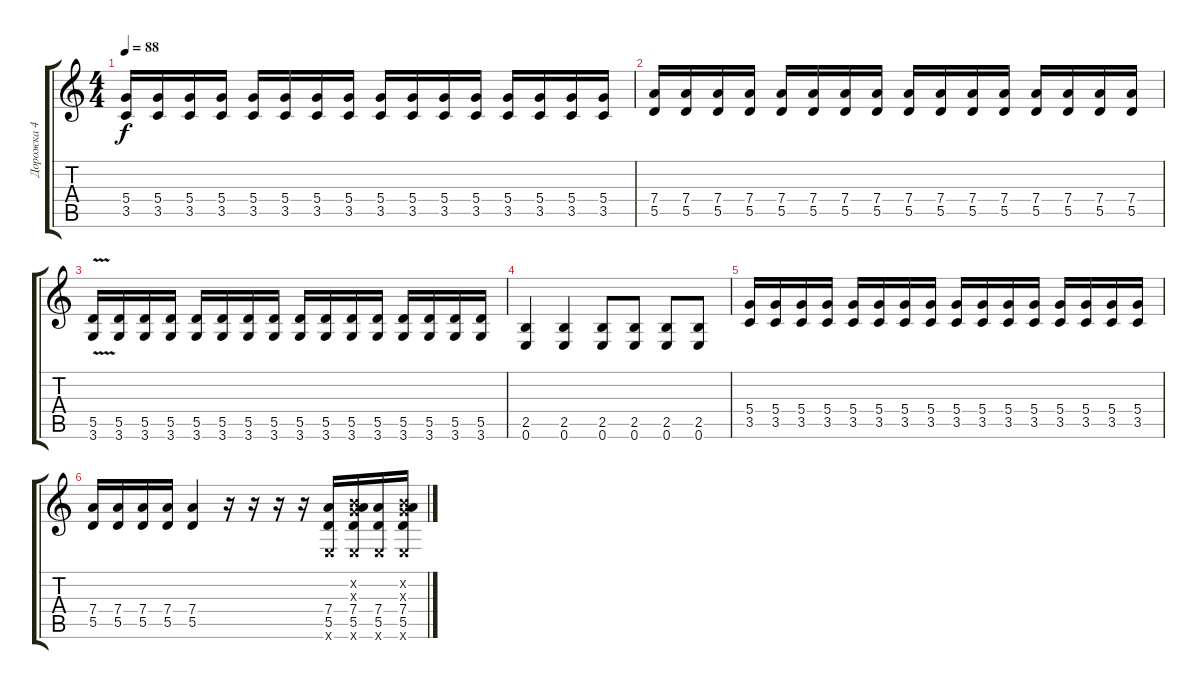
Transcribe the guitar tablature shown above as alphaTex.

\track ("Дорожка 4" "Дорожка 4") {instrument overdrivenguitar}
\staff {score tabs}
\tuning (E4 B3 G3 D3 A2 E2) {hide}
\ts (4 4)
\tempo 88
\clef g2
\ks c
(5.4 3.5).16{dy f} (5.4 3.5).16 (5.4 3.5).16 (5.4 3.5).16 (5.4 3.5).16 (5.4 3.5).16 (5.4 3.5).16 (5.4 3.5).16 (5.4 3.5).16 (5.4 3.5).16 (5.4 3.5).16 (5.4 3.5).16 (5.4 3.5).16 (5.4 3.5).16 (5.4 3.5).16 (5.4 3.5).16 |
(7.4 5.5).16 (7.4 5.5).16 (7.4 5.5).16 (7.4 5.5).16 (7.4 5.5).16 (7.4 5.5).16 (7.4 5.5).16 (7.4 5.5).16 (7.4 5.5).16 (7.4 5.5).16 (7.4 5.5).16 (7.4 5.5).16 (7.4 5.5).16 (7.4 5.5).16 (7.4 5.5).16 (7.4 5.5).16 |
(5.5{v} 3.6).16 (5.5 3.6).16 (5.5 3.6).16 (5.5 3.6).16 (5.5 3.6).16 (5.5 3.6).16 (5.5 3.6).16 (5.5 3.6).16 (5.5 3.6).16 (5.5 3.6).16 (5.5 3.6).16 (5.5 3.6).16 (5.5 3.6).16 (5.5 3.6).16 (5.5 3.6).16 (5.5 3.6).16 |
(2.5 0.6).4 (2.5 0.6).4 (2.5 0.6).8 (2.5 0.6).8 (2.5 0.6).8 (2.5 0.6).8 |
(5.4 3.5).16 (5.4 3.5).16 (5.4 3.5).16 (5.4 3.5).16 (5.4 3.5).16 (5.4 3.5).16 (5.4 3.5).16 (5.4 3.5).16 (5.4 3.5).16 (5.4 3.5).16 (5.4 3.5).16 (5.4 3.5).16 (5.4 3.5).16 (5.4 3.5).16 (5.4 3.5).16 (5.4 3.5).16 |
(7.4 5.5).16 (7.4 5.5).16 (7.4 5.5).16 (7.4 5.5).16 (7.4 5.5).4 r.16 r.16 r.16 r.16 (7.4 5.5 0.6{x}).16 (0.2{x} 0.3{x} 7.4 5.5 0.6{x}).16 (7.4 5.5 0.6{x}).16 (0.2{x} 0.3{x} 7.4 5.5 0.6{x}).16
